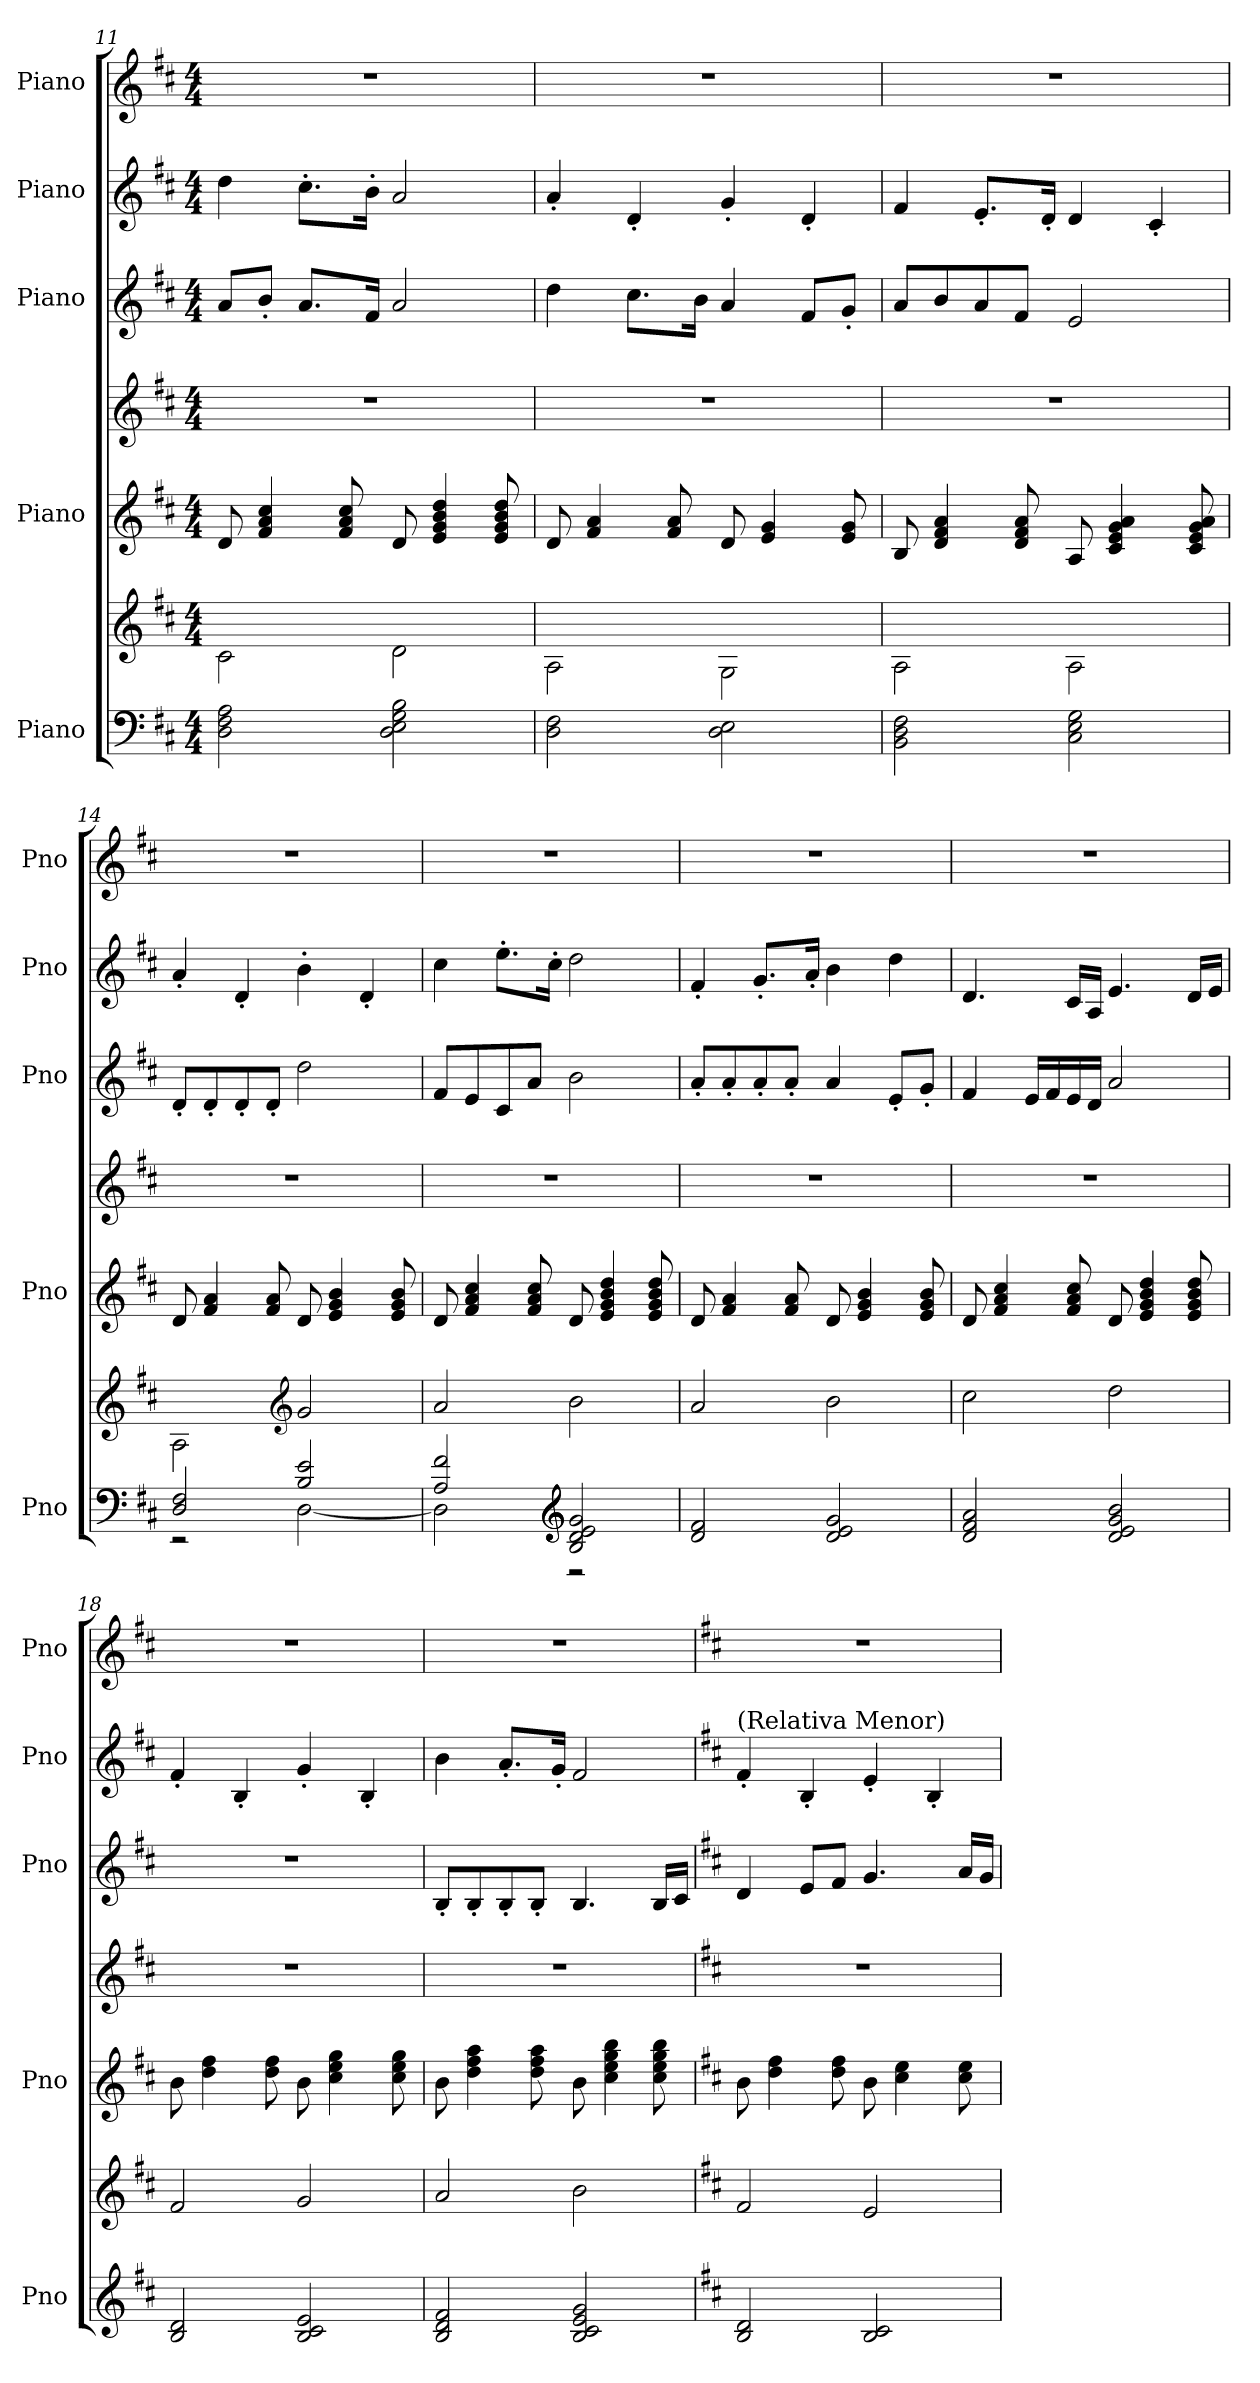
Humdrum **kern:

**kern	**kern	**kern	**kern	**kern	**kern	**kern
*part5	*part5	*part4	*part4	*part3	*part2	*part1
*staff7	*staff6	*staff5	*staff4	*staff3	*staff2	*staff1
*I"Piano	*	*I"Piano	*	*I"Piano	*I"Piano	*I"Piano
*I'Pno	*	*I'Pno	*	*I'Pno	*I'Pno	*I'Pno
*clefF4	*clefG2	*clefG2	*clefG2	*clefG2	*clefG2	*clefG2
*k[f#c#]	*k[f#c#]	*k[f#c#]	*k[f#c#]	*k[f#c#]	*k[f#c#]	*k[f#c#]
*M4/4	*M4/4	*M4/4	*M4/4	*M4/4	*M4/4	*M4/4
=11	=11	=11	=11	=11	=11	=11
2D\ 2F#\ 2A\	2c#\	8d/	1r	8a/L	4dd\	1r
.	.	4f#/ 4a/ 4cc#/	.	8b'/J	.	.
.	.	.	.	8.a/L	8.cc#'\L	.
.	.	8f#/ 8a/ 8cc#/	.	.	.	.
.	.	.	.	16f#/Jk	16b'\Jk	.
2D\ 2E\ 2G\ 2B\	2d\	8d/	.	2a/	2a/	.
.	.	4e/ 4g/ 4b/ 4dd/	.	.	.	.
.	.	8e/ 8g/ 8b/ 8dd/	.	.	.	.
=12	=12	=12	=12	=12	=12	=12
2D\ 2F#\	2A\	8d/	1r	4dd\	4a'/	1r
.	.	4f#/ 4a/	.	.	.	.
.	.	.	.	8.cc#\L	4d'/	.
.	.	8f#/ 8a/	.	.	.	.
.	.	.	.	16b\Jk	.	.
2D\ 2E\	2G\	8d/	.	4a/	4g'/	.
.	.	4e/ 4g/	.	.	.	.
.	.	.	.	8f#/L	4d'/	.
.	.	8e/ 8g/	.	8g'/J	.	.
!!LO:LB:g=z
=13	=13	=13	=13	=13	=13	=13
2BB\ 2D\ 2F#\	2A\	8B/	1r	8a/L	4f#/	1r
.	.	4d/ 4f#/ 4a/	.	8b/	.	.
.	.	.	.	8a/	8.e'/L	.
.	.	8d/ 8f#/ 8a/	.	8f#/J	.	.
.	.	.	.	.	16d'/Jk	.
2C#\ 2E\ 2G\	2A\	8A/	.	2e/	4d/	.
.	.	4c#/ 4e/ 4g/ 4a/	.	.	.	.
.	.	.	.	.	4c#'/	.
.	.	8c#/ 8e/ 8g/ 8a/	.	.	.	.
=14	=14	=14	=14	=14	=14	=14
*^	*	*	*	*	*	*
2D/ 2F#/	2r	2A\	8d/	1r	8d'/L	4a'/	1r
.	.	.	4f#/ 4a/	.	8d'/	.	.
.	.	.	.	.	8d'/	4d'/	.
.	.	.	8f#/ 8a/	.	8d'/J	.	.
*	*	*clefG2	*	*	*	*	*
2B/ 2e/	[2D\	2g/	8d/	.	2dd\	4b'\	.
.	.	.	4e/ 4g/ 4b/	.	.	.	.
.	.	.	.	.	.	4d'/	.
.	.	.	8e/ 8g/ 8b/	.	.	.	.
=15	=15	=15	=15	=15	=15	=15	=15
2A/ 2f#/	2D\]	2a/	8d/	1r	8f#/L	4cc#\	1r
.	.	.	4f#/ 4a/ 4cc#/	.	8e/	.	.
.	.	.	.	.	8c#/	8.ee'\L	.
.	.	.	8f#/ 8a/ 8cc#/	.	8a/J	.	.
.	.	.	.	.	.	16cc#'\Jk	.
*clefG2	*	*	*	*	*	*	*
2B/ 2d/ 2e/ 2g/	2r	2b\	8d/	.	2b\	2dd\	.
.	.	.	4e/ 4g/ 4b/ 4dd/	.	.	.	.
.	.	.	8e/ 8g/ 8b/ 8dd/	.	.	.	.
*v	*v	*	*	*	*	*	*
=16	=16	=16	=16	=16	=16	=16
2d/ 2f#/	2a/	8d/	1r	8a'/L	4f#'/	1r
.	.	4f#/ 4a/	.	8a'/	.	.
.	.	.	.	8a'/	8.g'/L	.
.	.	8f#/ 8a/	.	8a'/J	.	.
.	.	.	.	.	16a'/Jk	.
2d/ 2e/ 2g/	2b\	8d/	.	4a/	4b\	.
.	.	4e/ 4g/ 4b/	.	.	.	.
.	.	.	.	8e'/L	4dd\	.
.	.	8e/ 8g/ 8b/	.	8g'/J	.	.
!!LO:LB:g=z
=17	=17	=17	=17	=17	=17	=17
2d/ 2f#/ 2a/	2cc#\	8d/	1r	4f#/	4.d/	1r
.	.	4f#/ 4a/ 4cc#/	.	.	.	.
.	.	.	.	16e/LL	.	.
.	.	.	.	16f#/	.	.
.	.	8f#/ 8a/ 8cc#/	.	16e/	16c#/LL	.
.	.	.	.	16d/JJ	16A/JJ	.
2d/ 2e/ 2g/ 2b/	2dd\	8d/	.	2a/	4.e/	.
.	.	4e/ 4g/ 4b/ 4dd/	.	.	.	.
.	.	8e/ 8g/ 8b/ 8dd/	.	.	16d/LL	.
.	.	.	.	.	16e/JJ	.
=18	=18	=18	=18	=18	=18	=18
2B/ 2d/	2f#/	8b\	1r	1r	4f#'/	1r
.	.	4dd\ 4ff#\	.	.	.	.
.	.	.	.	.	4B'/	.
.	.	8dd\ 8ff#\	.	.	.	.
2B/ 2c#/ 2e/	2g/	8b\	.	.	4g'/	.
.	.	4cc#\ 4ee\ 4gg\	.	.	.	.
.	.	.	.	.	4B'/	.
.	.	8cc#\ 8ee\ 8gg\	.	.	.	.
=19	=19	=19	=19	=19	=19	=19
2B/ 2d/ 2f#/	2a/	8b\	1r	8B'/L	4b\	1r
.	.	4dd\ 4ff#\ 4aa\	.	8B'/	.	.
.	.	.	.	8B'/	8.a'/L	.
.	.	8dd\ 8ff#\ 8aa\	.	8B'/J	.	.
.	.	.	.	.	16g'/Jk	.
2B/ 2c#/ 2e/ 2g/	2b\	8b\	.	4.B/	2f#/	.
.	.	4cc#\ 4ee\ 4gg\ 4bb\	.	.	.	.
.	.	8cc#\ 8ee\ 8gg\ 8bb\	.	16B/LL	.	.
.	.	.	.	16c#/JJ	.	.
=20	=20	=20	=20	=20	=20	=20
*k[f#c#]	*k[f#c#]	*k[f#c#]	*k[f#c#]	*k[f#c#]	*k[f#c#]	*k[f#c#]
!	!	!	!	!	!LO:TX:a:t=(Relativa Menor)	!
2B/ 2d/	2f#/	8b\	1r	4d/	4f#'/	1r
.	.	4dd\ 4ff#\	.	.	.	.
.	.	.	.	8e/L	4B'/	.
.	.	8dd\ 8ff#\	.	8f#/J	.	.
2B/ 2c#/	2e/	8b\	.	4.g/	4e'/	.
.	.	4cc#\ 4ee\	.	.	.	.
.	.	.	.	.	4B'/	.
.	.	8cc#\ 8ee\	.	16a/LL	.	.
.	.	.	.	16g/JJ	.	.
=	=	=	=	=	=	=
*-	*-	*-	*-	*-	*-	*-
